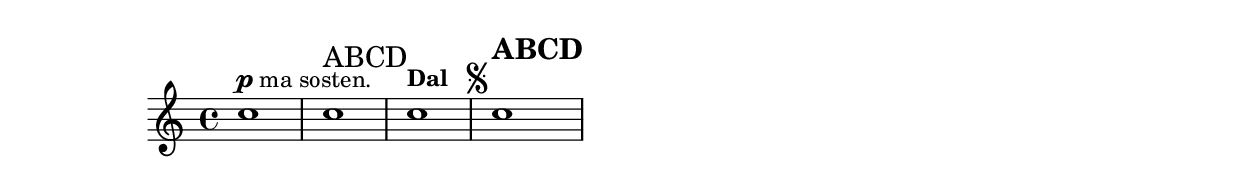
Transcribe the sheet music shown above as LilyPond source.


\version "2.2.0"

\header { texidoc = "@cindex Textscript
There are different fonts and glyphs to be used with @code{\markup} command. "
}

\score{
  \notes\relative c''{
    \override TextScript  #'font-shape = #'upright
    c1^\markup { \dynamic "p" "ma sosten." }  
    c^\markup \huge "ABCD" 
    \override TextScript  #'font-series = #'bold
    c^\markup { \bold "Dal" " " \raise #0.8 \musicglyph #"scripts-segno" }
    c^\markup \huge "ABCD"
  }
	\paper{ }
}

